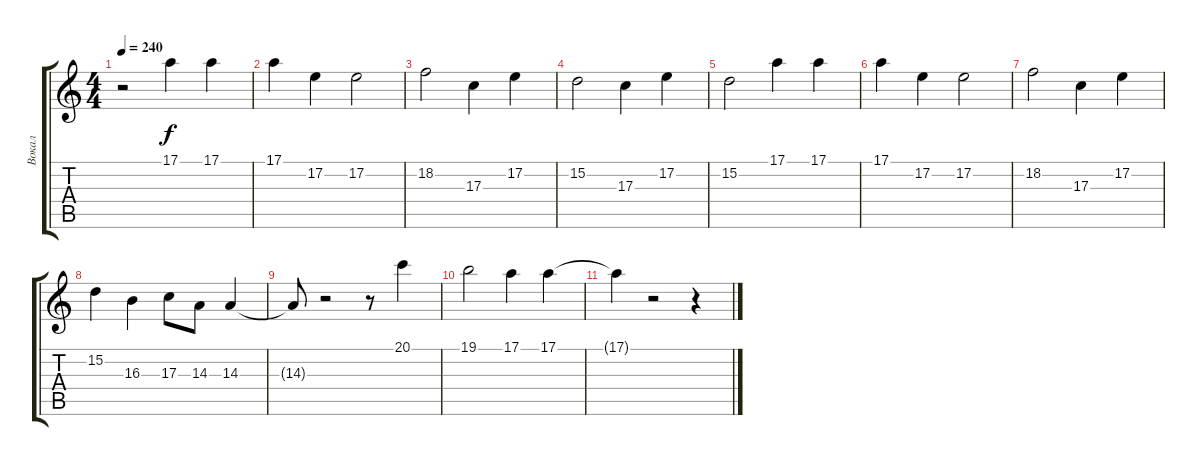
\track ("Вокал" "Вокал") {instrument percussiveorgan}
\staff {score tabs}
\tuning (E4 B3 G3 D3 A2 E2) {hide}
\ts (4 4)
\tempo 240
\clef g2
\ks c
r.2{dy f} 17.1.4 17.1.4 |
17.1.4 17.2.4 17.2.2 |
18.2.2 17.3.4 17.2.4 |
15.2.2 17.3.4 17.2.4 |
15.2.2 17.1.4 17.1.4 |
17.1.4 17.2.4 17.2.2 |
18.2.2 17.3.4 17.2.4 |
15.2.4 16.3.4 17.3.8 14.3.8 14.3.4 |
14.3{t}.8 r.2 r.8 20.1.4 |
19.1.2 17.1.4 17.1.4 |
17.1{t}.4 r.2 r.4
